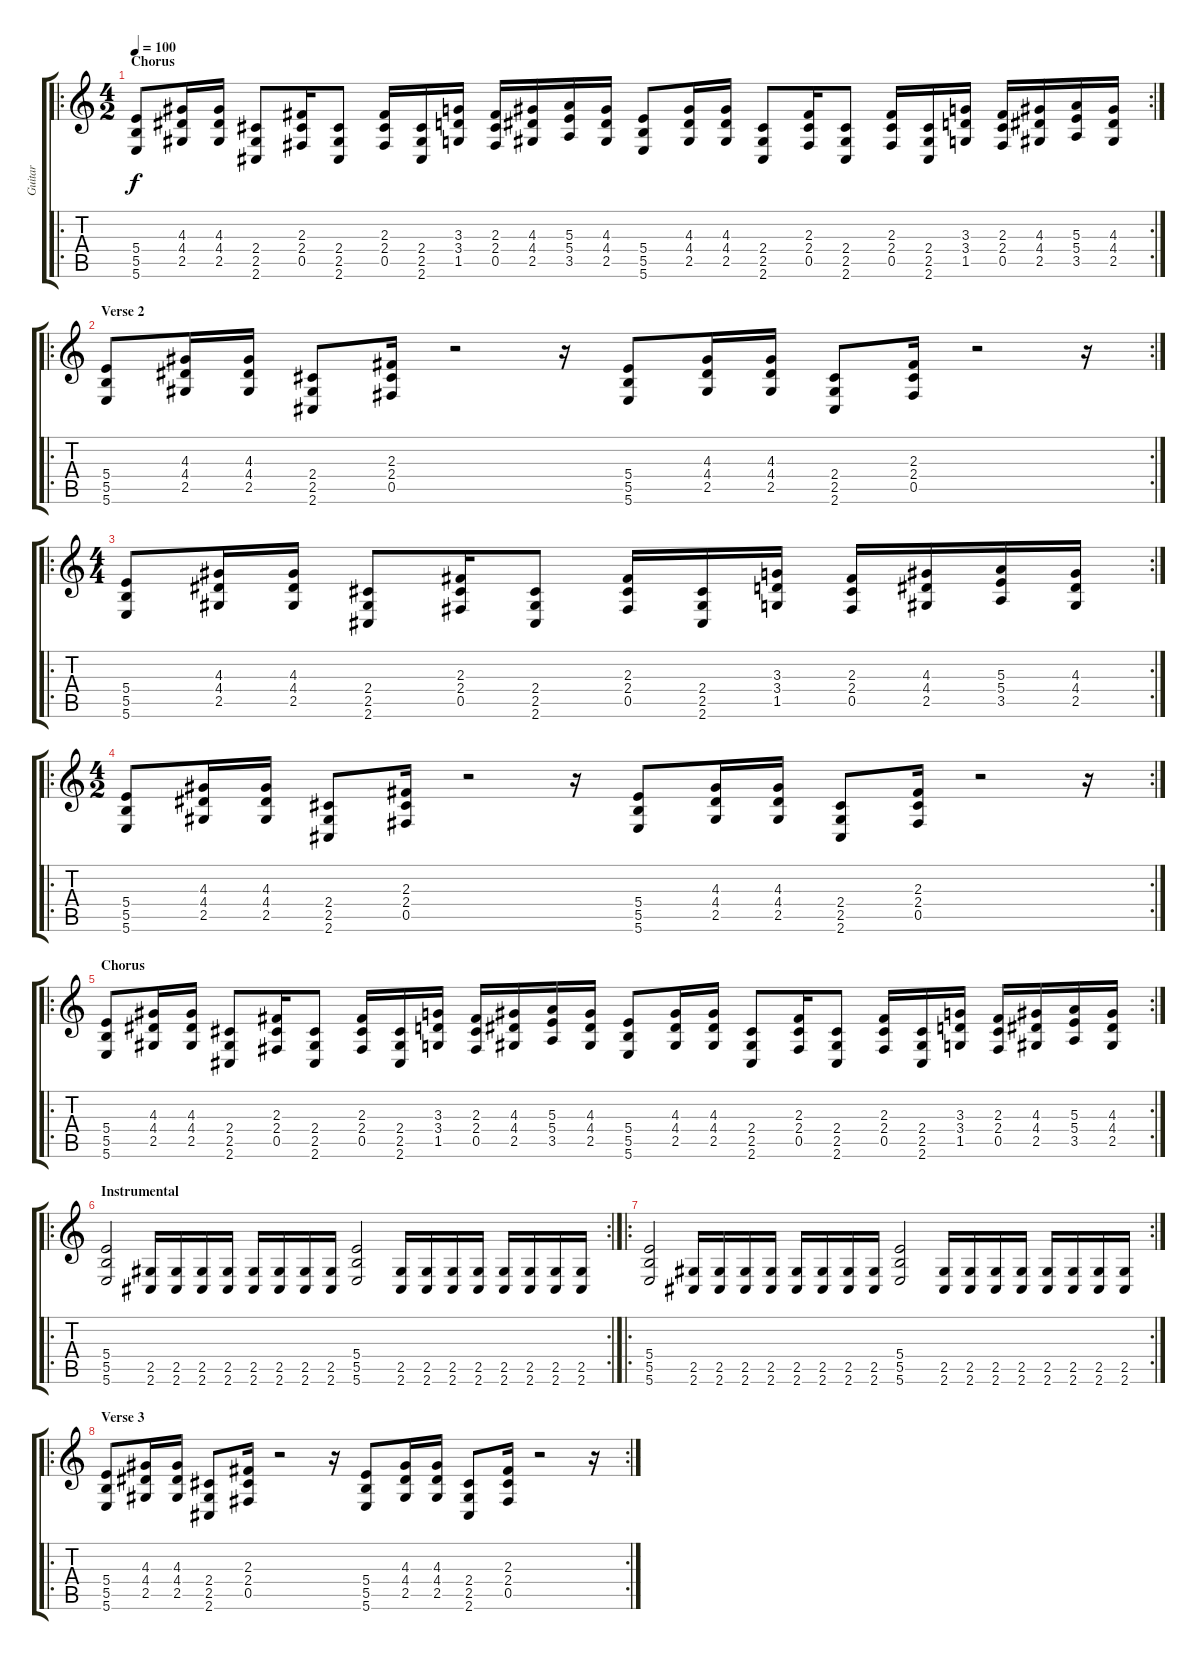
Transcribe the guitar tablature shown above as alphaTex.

\track ("Guitar" "Guitar") {instrument distortionguitar}
\staff {score tabs}
\tuning (Db4 Ab3 E3 B2 Gb2 B1) {hide}
\ro
\rc 2
\ts (4 2)
\section ("" "Chorus")
\tempo 100
\clef g2
\ks c
(5.4 5.5 5.6).8{dy f} (4.3 4.4 2.5).16 (4.3 4.4 2.5).16 (2.4 2.5 2.6).8 (2.3 2.4 0.5).16 (2.4 2.5 2.6).8 (2.3 2.4 0.5).16 (2.4 2.5 2.6).16 (3.3 3.4 1.5).16 (2.3 2.4 0.5).16 (4.3 4.4 2.5).16 (5.3 5.4 3.5).16 (4.3 4.4 2.5).16 (5.4 5.5 5.6).8 (4.3 4.4 2.5).16 (4.3 4.4 2.5).16 (2.4 2.5 2.6).8 (2.3 2.4 0.5).16 (2.4 2.5 2.6).8 (2.3 2.4 0.5).16 (2.4 2.5 2.6).16 (3.3 3.4 1.5).16 (2.3 2.4 0.5).16 (4.3 4.4 2.5).16 (5.3 5.4 3.5).16 (4.3 4.4 2.5).16 |
\ro
\rc 2
\section ("" "Verse 2")
(5.4 5.5 5.6).8 (4.3 4.4 2.5).16 (4.3 4.4 2.5).16 (2.4 2.5 2.6).8 (2.3 2.4 0.5).16 r.2 r.16 (5.4 5.5 5.6).8 (4.3 4.4 2.5).16 (4.3 4.4 2.5).16 (2.4 2.5 2.6).8 (2.3 2.4 0.5).16 r.2 r.16 |
\ro
\rc 2
\ts (4 4)
(5.4 5.5 5.6).8 (4.3 4.4 2.5).16 (4.3 4.4 2.5).16 (2.4 2.5 2.6).8 (2.3 2.4 0.5).16 (2.4 2.5 2.6).8 (2.3 2.4 0.5).16 (2.4 2.5 2.6).16 (3.3 3.4 1.5).16 (2.3 2.4 0.5).16 (4.3 4.4 2.5).16 (5.3 5.4 3.5).16 (4.3 4.4 2.5).16 |
\ro
\rc 2
\ts (4 2)
(5.4 5.5 5.6).8 (4.3 4.4 2.5).16 (4.3 4.4 2.5).16 (2.4 2.5 2.6).8 (2.3 2.4 0.5).16 r.2 r.16 (5.4 5.5 5.6).8 (4.3 4.4 2.5).16 (4.3 4.4 2.5).16 (2.4 2.5 2.6).8 (2.3 2.4 0.5).16 r.2 r.16 |
\ro
\rc 2
\section ("" "Chorus")
(5.4 5.5 5.6).8 (4.3 4.4 2.5).16 (4.3 4.4 2.5).16 (2.4 2.5 2.6).8 (2.3 2.4 0.5).16 (2.4 2.5 2.6).8 (2.3 2.4 0.5).16 (2.4 2.5 2.6).16 (3.3 3.4 1.5).16 (2.3 2.4 0.5).16 (4.3 4.4 2.5).16 (5.3 5.4 3.5).16 (4.3 4.4 2.5).16 (5.4 5.5 5.6).8 (4.3 4.4 2.5).16 (4.3 4.4 2.5).16 (2.4 2.5 2.6).8 (2.3 2.4 0.5).16 (2.4 2.5 2.6).8 (2.3 2.4 0.5).16 (2.4 2.5 2.6).16 (3.3 3.4 1.5).16 (2.3 2.4 0.5).16 (4.3 4.4 2.5).16 (5.3 5.4 3.5).16 (4.3 4.4 2.5).16 |
\ro
\rc 2
\section ("" "Instrumental")
(5.4 5.5 5.6).2 (2.5 2.6).16 (2.5 2.6).16 (2.5 2.6).16 (2.5 2.6).16 (2.5 2.6).16 (2.5 2.6).16 (2.5 2.6).16 (2.5 2.6).16 (5.4 5.5 5.6).2 (2.5 2.6).16 (2.5 2.6).16 (2.5 2.6).16 (2.5 2.6).16 (2.5 2.6).16 (2.5 2.6).16 (2.5 2.6).16 (2.5 2.6).16 |
\ro
\rc 2
(5.4 5.5 5.6).2 (2.5 2.6).16 (2.5 2.6).16 (2.5 2.6).16 (2.5 2.6).16 (2.5 2.6).16 (2.5 2.6).16 (2.5 2.6).16 (2.5 2.6).16 (5.4 5.5 5.6).2 (2.5 2.6).16 (2.5 2.6).16 (2.5 2.6).16 (2.5 2.6).16 (2.5 2.6).16 (2.5 2.6).16 (2.5 2.6).16 (2.5 2.6).16 |
\ro
\rc 2
\section ("" "Verse 3")
(5.4 5.5 5.6).8 (4.3 4.4 2.5).16 (4.3 4.4 2.5).16 (2.4 2.5 2.6).8 (2.3 2.4 0.5).16 r.2 r.16 (5.4 5.5 5.6).8 (4.3 4.4 2.5).16 (4.3 4.4 2.5).16 (2.4 2.5 2.6).8 (2.3 2.4 0.5).16 r.2 r.16
